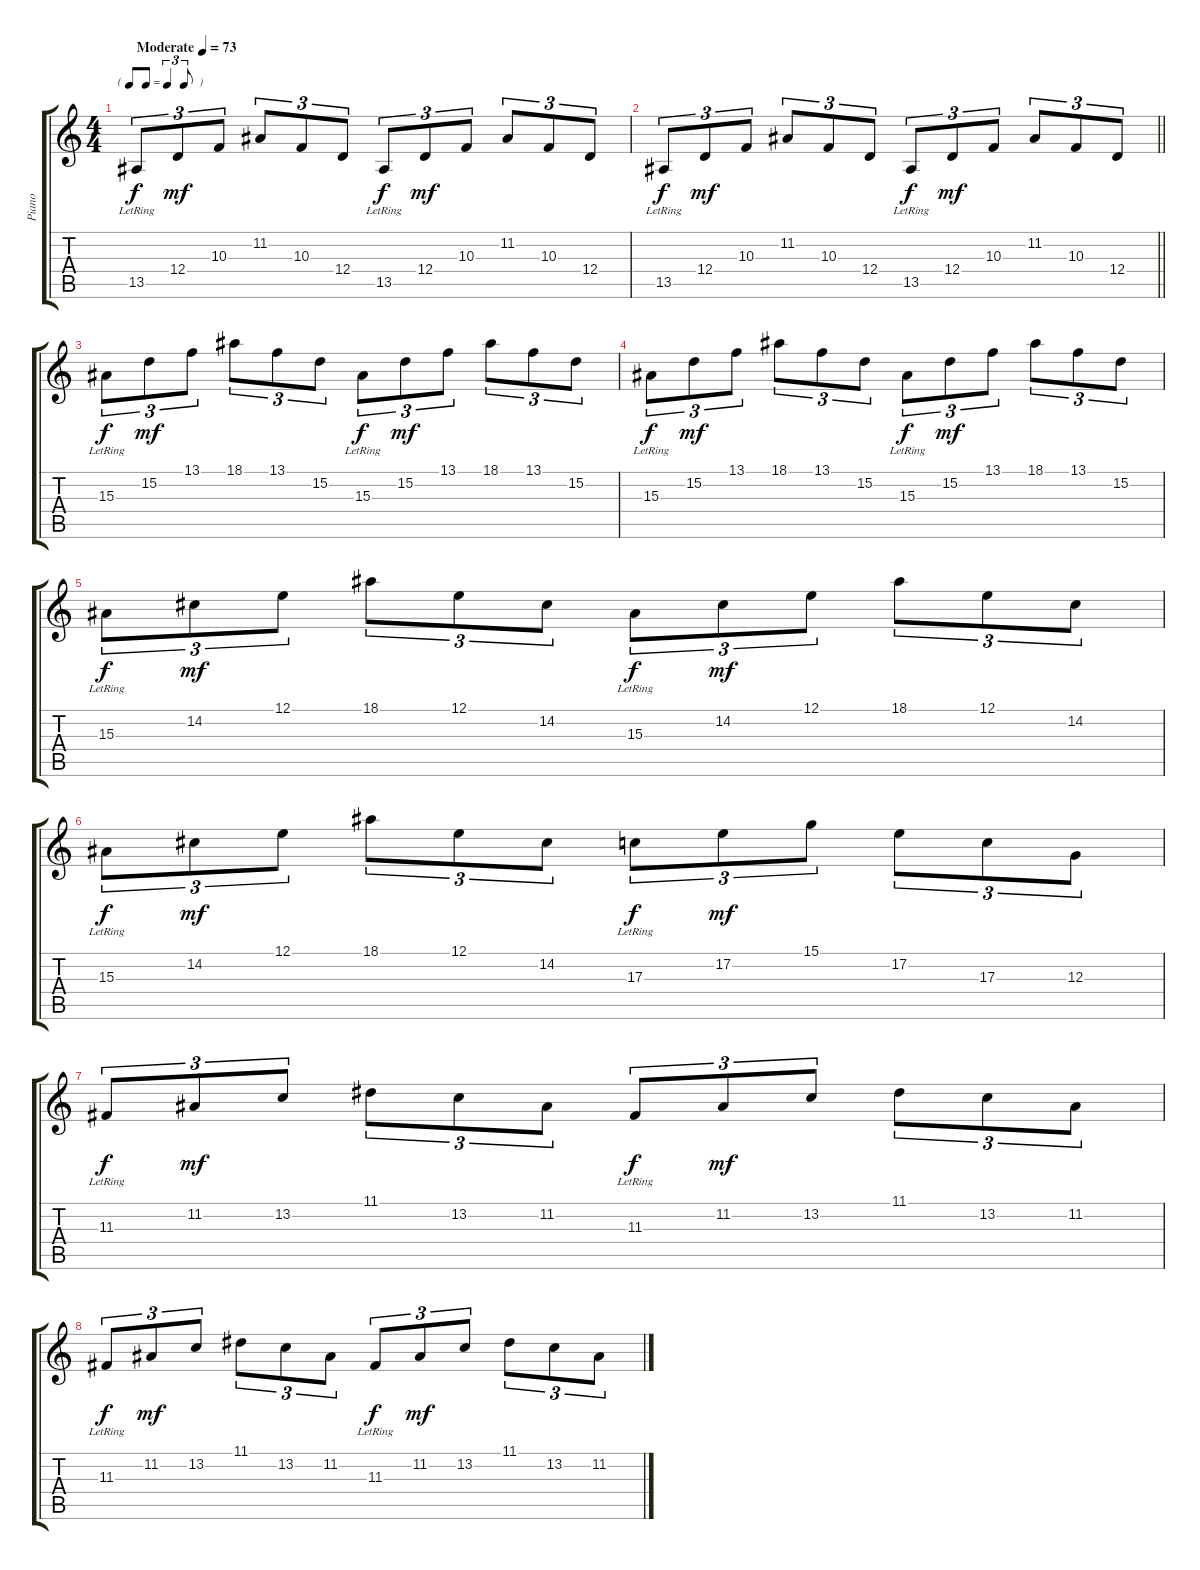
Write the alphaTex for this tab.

\track ("Piano" "Piano") {instrument acousticgrandpiano}
\staff {score tabs}
\tuning (E4 B3 G3 D3 A2 E2) {hide}
\ts (4 4)
\tf triplet8th
\tempo (73 "Moderate")
\clef g2
\ks c
13.5{lr}.8{tu (3 2) dy f instrument acousticgrandpiano} 12.4.8{tu (3 2) dy mf} 10.3.8{tu (3 2)} 11.2.8{tu (3 2)} 10.3.8{tu (3 2)} 12.4.8{tu (3 2)} 13.5{lr}.8{tu (3 2) dy f} 12.4.8{tu (3 2) dy mf} 10.3.8{tu (3 2)} 11.2.8{tu (3 2)} 10.3.8{tu (3 2)} 12.4.8{tu (3 2)} |
\barLineRight lightlight
13.5{lr}.8{tu (3 2) dy f} 12.4.8{tu (3 2) dy mf} 10.3.8{tu (3 2)} 11.2.8{tu (3 2)} 10.3.8{tu (3 2)} 12.4.8{tu (3 2)} 13.5{lr}.8{tu (3 2) dy f} 12.4.8{tu (3 2) dy mf} 10.3.8{tu (3 2)} 11.2.8{tu (3 2)} 10.3.8{tu (3 2)} 12.4.8{tu (3 2)} |
\section ("" "")
15.3{lr}.8{tu (3 2) dy f} 15.2.8{tu (3 2) dy mf} 13.1.8{tu (3 2)} 18.1.8{tu (3 2)} 13.1.8{tu (3 2)} 15.2.8{tu (3 2)} 15.3{lr}.8{tu (3 2) dy f} 15.2.8{tu (3 2) dy mf} 13.1.8{tu (3 2)} 18.1.8{tu (3 2)} 13.1.8{tu (3 2)} 15.2.8{tu (3 2)} |
15.3{lr}.8{tu (3 2) dy f} 15.2.8{tu (3 2) dy mf} 13.1.8{tu (3 2)} 18.1.8{tu (3 2)} 13.1.8{tu (3 2)} 15.2.8{tu (3 2)} 15.3{lr}.8{tu (3 2) dy f} 15.2.8{tu (3 2) dy mf} 13.1.8{tu (3 2)} 18.1.8{tu (3 2)} 13.1.8{tu (3 2)} 15.2.8{tu (3 2)} |
15.3{lr}.8{tu (3 2) dy f} 14.2.8{tu (3 2) dy mf} 12.1.8{tu (3 2)} 18.1.8{tu (3 2)} 12.1.8{tu (3 2)} 14.2.8{tu (3 2)} 15.3{lr}.8{tu (3 2) dy f} 14.2.8{tu (3 2) dy mf} 12.1.8{tu (3 2)} 18.1.8{tu (3 2)} 12.1.8{tu (3 2)} 14.2.8{tu (3 2)} |
15.3{lr}.8{tu (3 2) dy f} 14.2.8{tu (3 2) dy mf} 12.1.8{tu (3 2)} 18.1.8{tu (3 2)} 12.1.8{tu (3 2)} 14.2.8{tu (3 2)} 17.3{lr}.8{tu (3 2) dy f} 17.2.8{tu (3 2) dy mf} 15.1.8{tu (3 2)} 17.2.8{tu (3 2)} 17.3.8{tu (3 2)} 12.3.8{tu (3 2)} |
11.3{lr}.8{tu (3 2) dy f} 11.2.8{tu (3 2) dy mf} 13.2.8{tu (3 2)} 11.1.8{tu (3 2)} 13.2.8{tu (3 2)} 11.2.8{tu (3 2)} 11.3{lr}.8{tu (3 2) dy f} 11.2.8{tu (3 2) dy mf} 13.2.8{tu (3 2)} 11.1.8{tu (3 2)} 13.2.8{tu (3 2)} 11.2.8{tu (3 2)} |
11.3{lr}.8{tu (3 2) dy f} 11.2.8{tu (3 2) dy mf} 13.2.8{tu (3 2)} 11.1.8{tu (3 2)} 13.2.8{tu (3 2)} 11.2.8{tu (3 2)} 11.3{lr}.8{tu (3 2) dy f} 11.2.8{tu (3 2) dy mf} 13.2.8{tu (3 2)} 11.1.8{tu (3 2)} 13.2.8{tu (3 2)} 11.2.8{tu (3 2)}
